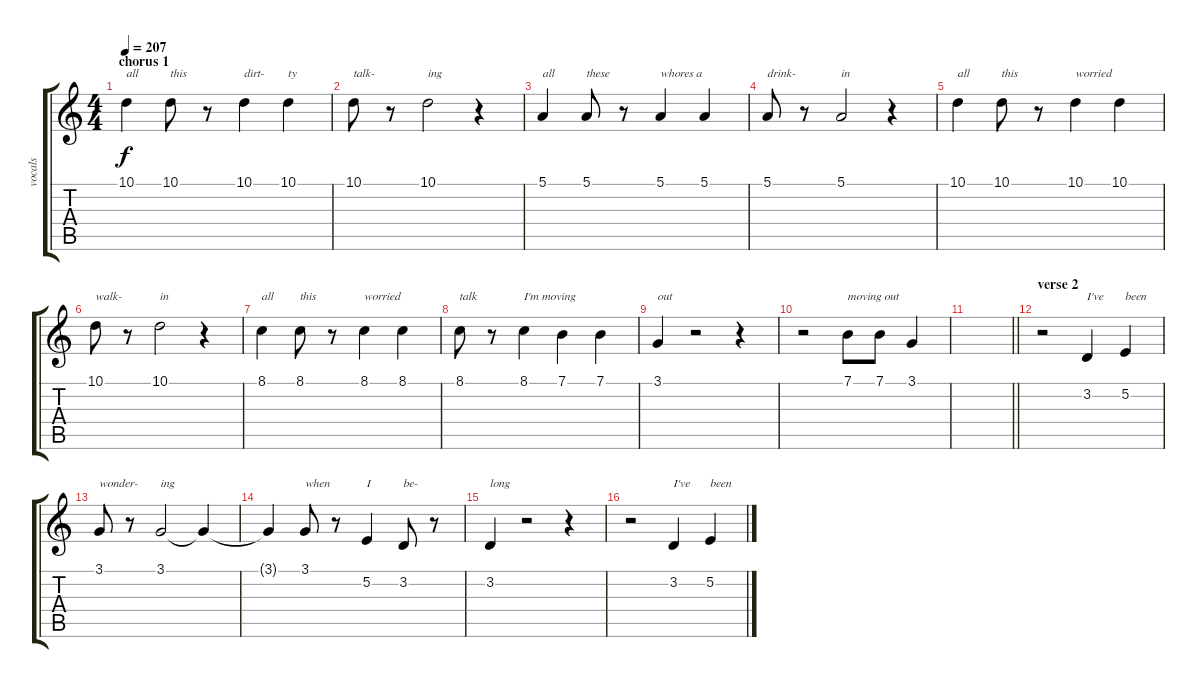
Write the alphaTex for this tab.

\track ("vocals" "vocals") {instrument harmonica}
\staff {score tabs}
\tuning (E4 B3 G3 D3 A2 E2) {hide}
\ts (4 4)
\section ("" "chorus 1")
\tempo 207
\clef g2
\ks c
10.1.4{txt "all" dy f} 10.1.8{txt "this"} r.8 10.1.4{txt "dirt-"} 10.1.4{txt "ty"} |
10.1.8{txt "talk-"} r.8 10.1.2{txt "ing"} r.4 |
5.1.4{txt "all"} 5.1.8{txt "these"} r.8 5.1.4{txt "whores a"} 5.1.4 |
5.1.8{txt "drink-"} r.8 5.1.2{txt "in"} r.4 |
10.1.4{txt "all"} 10.1.8{txt "this"} r.8 10.1.4{txt "worried"} 10.1.4 |
10.1.8{txt "walk-"} r.8 10.1.2{txt "in"} r.4 |
8.1.4{txt "all"} 8.1.8{txt "this"} r.8 8.1.4{txt "worried"} 8.1.4 |
8.1.8{txt "talk"} r.8 8.1.4{txt "I'm moving"} 7.1.4 7.1.4 |
3.1.4{txt "out"} r.2 r.4 |
r.2 7.1.8{txt "moving out"} 7.1.8 3.1.4 |
\barLineRight lightlight
|
\section ("" "verse 2")
r.2 3.2.4{txt "I've"} 5.2.4{txt "been"} |
3.1.8{txt "wonder-"} r.8 3.1.2{txt "ing"} 3.1{t}.4 |
3.1{t}.4 3.1.8{txt "when"} r.8 5.2.4{txt "I"} 3.2.8{txt "be-"} r.8 |
3.2.4{txt "long"} r.2 r.4 |
r.2 3.2.4{txt "I've"} 5.2.4{txt "been"}
